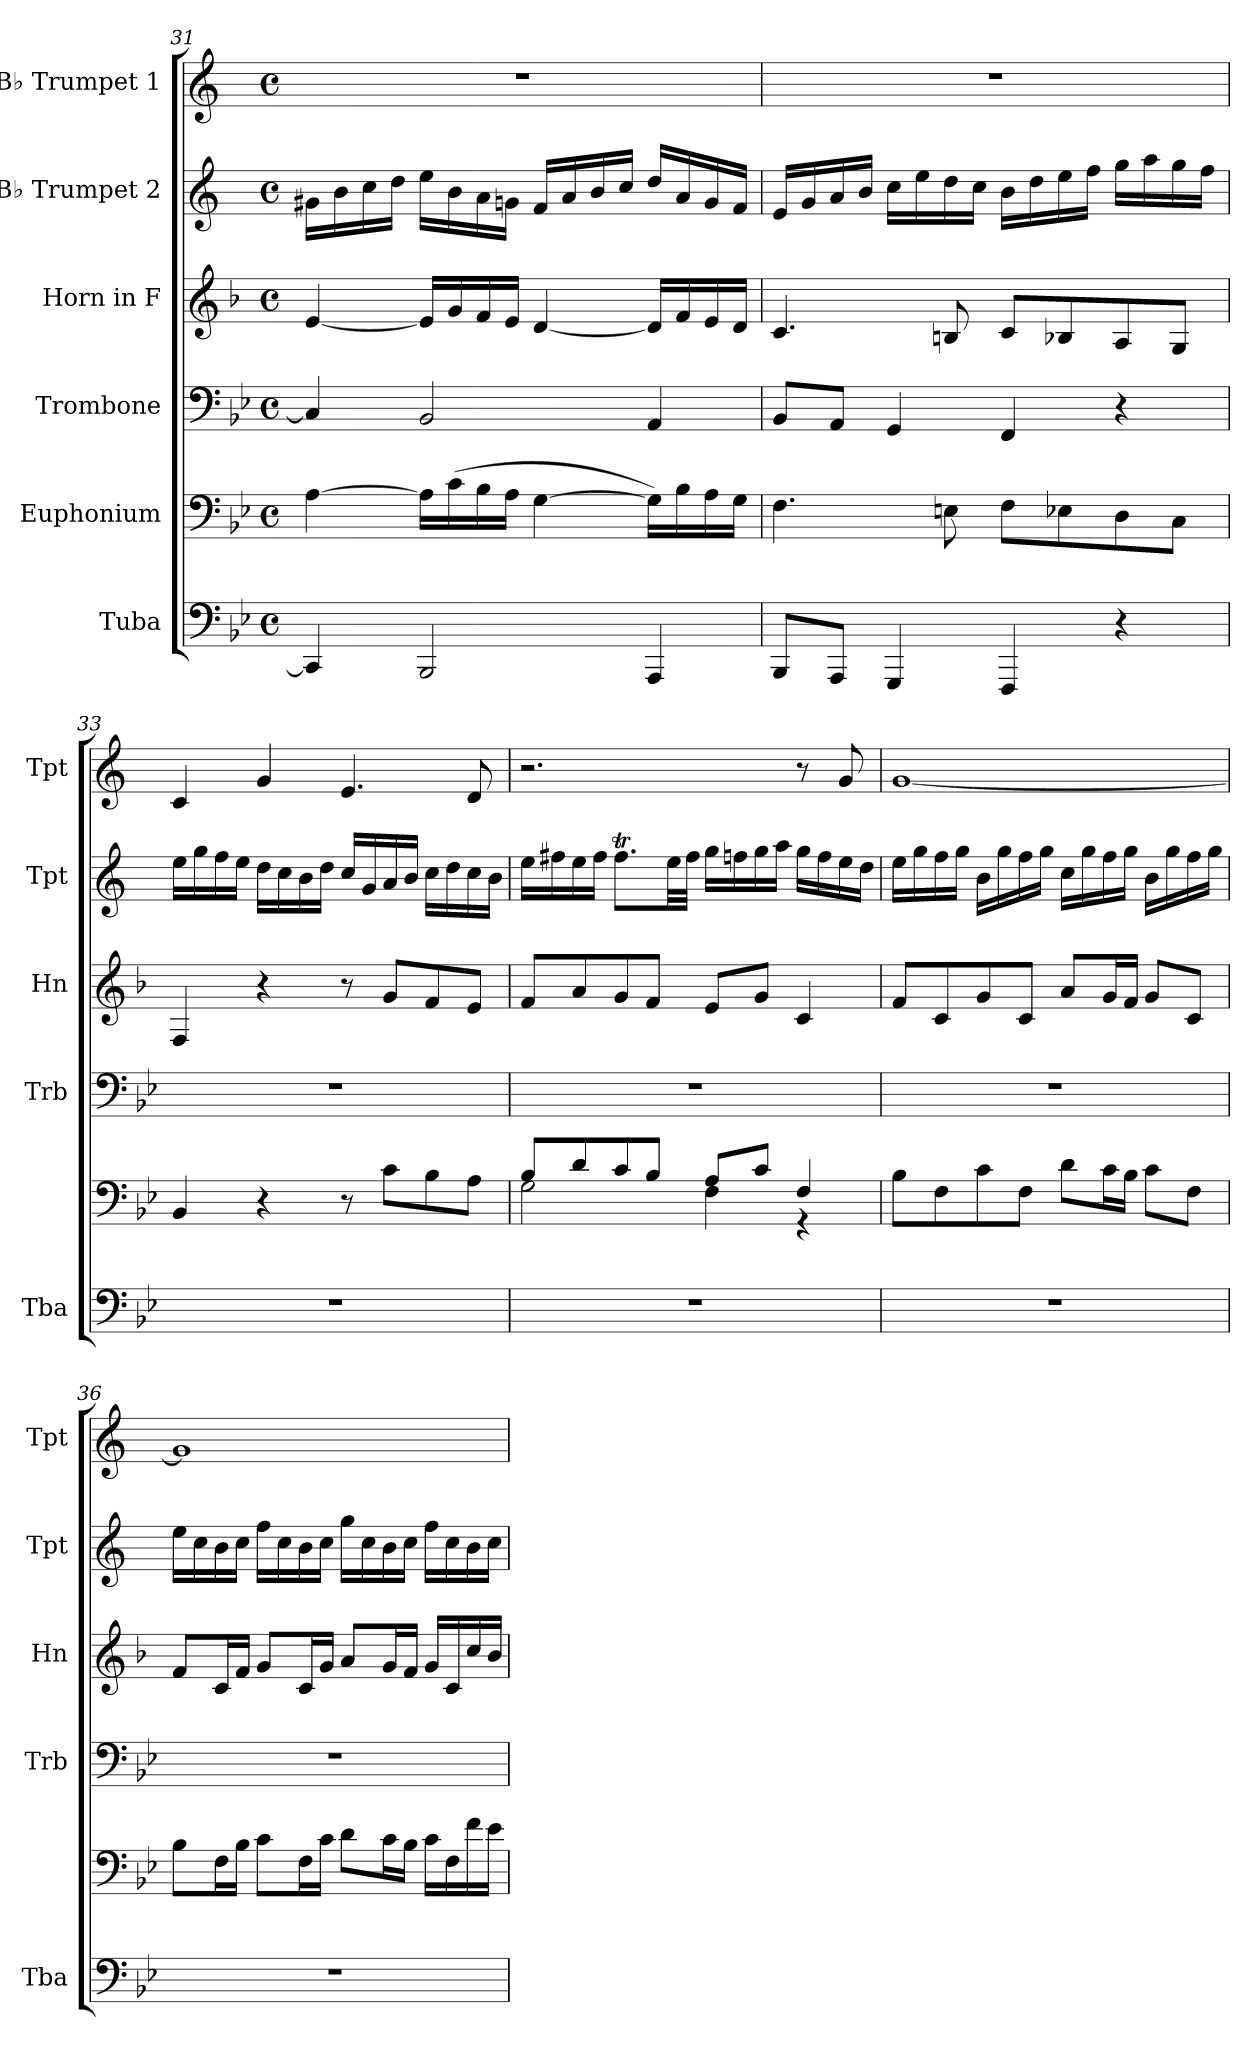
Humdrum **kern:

**kern	**kern	**kern	**kern	**kern	**kern
*part6	*part5	*part4	*part3	*part2	*part1
*staff6	*staff5	*staff4	*staff3	*staff2	*staff1
*I"Tuba	*I"Euphonium	*I"Trombone	*I"Horn in F	*I"B♭ Trumpet 2	*I"B♭ Trumpet 1
*I'Tba	*	*I'Trb	*I'Hn	*I'Tpt	*I'Tpt
*clefF4	*clefF4	*clefF4	*clefG2	*clefG2	*clefG2
*	*	*	*ITrd4c7	*ITrd1c2	*ITrd1c2
*k[b-e-]	*k[b-e-]	*k[b-e-]	*k[b-e-]	*k[b-e-]	*k[b-e-]
*M4/4	*M4/4	*M4/4	*M4/4	*M4/4	*M4/4
*met(c)	*met(c)	*met(c)	*met(c)	*met(c)	*met(c)
=31	=31	=31	=31	=31	=31
4CC/]	[4A\	4C/]	[4A/	16f#X\LL	1r
.	.	.	.	16a\	.
.	.	.	.	16b-\	.
.	.	.	.	16cc\JJ	.
2BBB-/	16A\LL]	2BB-/	16A/LL]	16dd\LL	.
.	(>16c\	.	16c/	16a\	.
.	16B-\	.	16B-/	16g\	.
.	16A\JJ	.	16A/JJ	16fn\JJ	.
.	[4G\	.	[4G/	16e-/LL	.
.	.	.	.	16g/	.
.	.	.	.	16a/	.
.	.	.	.	16b-/JJ	.
4AAA/	16G\LL])	4AA/	16G/LL]	16cc/LL	.
.	16B-\	.	16B-/	16g/	.
.	16A\	.	16A/	16f/	.
.	16G\JJ	.	16G/JJ	16e-/JJ	.
!!LO:LB:g=z
=32	=32	=32	=32	=32	=32
8BBB-/L	4.F\	8BB-/L	4.F/	16d/LL	1r
.	.	.	.	16f/	.
8AAA/J	.	8AA/J	.	16g/	.
.	.	.	.	16a/JJ	.
4GGG/	.	4GG/	.	16b-\LL	.
.	.	.	.	16dd\	.
.	8En\	.	8En/	16cc\	.
.	.	.	.	16b-\JJ	.
4FFF/	8F\L	4FF/	8F/L	16a\LL	.
.	.	.	.	16cc\	.
.	8E-X\	.	8E-X/	16dd\	.
.	.	.	.	16ee-\JJ	.
4r	8D\	4r	8D/	16ff\LL	.
.	.	.	.	16gg\	.
.	8C\J	.	8C/J	16ff\	.
.	.	.	.	16ee-\JJ	.
=33	=33	=33	=33	=33	=33
1r	4BB-/	1r	4BB-/	16dd\LL	4B-/
.	.	.	.	16ff\	.
.	.	.	.	16ee-\	.
.	.	.	.	16dd\JJ	.
.	4r	.	4r	16cc\LL	4f/
.	.	.	.	16b-\	.
.	.	.	.	16a\	.
.	.	.	.	16cc\JJ	.
.	8r	.	8r	16b-/LL	4.d/
.	.	.	.	16f/	.
.	8c\L	.	8c/L	16g/	.
.	.	.	.	16a/JJ	.
.	8B-\	.	8B-/	16b-\LL	.
.	.	.	.	16cc\	.
.	8A\J	.	8A/J	16b-\	8c/
.	.	.	.	16a\JJ	.
!!LO:PB:g=z
=34	=34	=34	=34	=34	=34
*	*^	*	*	*	*
1r	8B-/L	2G\	1r	8B-/L	16dd\LL	2.r
.	.	.	.	.	16een\	.
.	8d/	.	.	8d/	16dd\	.
.	.	.	.	.	16ee\JJ	.
.	8c/	.	.	8c/	8.eet\L	.
.	8B-/J	.	.	8B-/J	.	.
.	.	.	.	.	32dd\LL	.
.	.	.	.	.	32ee\JJJ	.
.	8A/L	4F\	.	8A/L	16ff\LL	.
.	.	.	.	.	16ee-X\	.
.	8c/J	.	.	8c/J	16ff\	.
.	.	.	.	.	16gg\JJ	.
.	4F/	4r	.	4F/	16ff\LL	8r
.	.	.	.	.	16ee-\	.
.	.	.	.	.	16dd\	8f/
.	.	.	.	.	16cc\JJ	.
*	*v	*v	*	*	*	*
=35	=35	=35	=35	=35	=35
1r	8B-\L	1r	8B-/L	16dd\LL	[1f
.	.	.	.	16ff\	.
.	8F\	.	8F/	16ee-\	.
.	.	.	.	16ff\JJ	.
.	8c\	.	8c/	16a\LL	.
.	.	.	.	16ff\	.
.	8F\J	.	8F/J	16ee-\	.
.	.	.	.	16ff\JJ	.
.	8d\L	.	8d/L	16b-\LL	.
.	.	.	.	16ff\	.
.	16c\L	.	16c/L	16ee-\	.
.	16B-\JJ	.	16B-/JJ	16ff\JJ	.
.	8c\L	.	8c/L	16a\LL	.
.	.	.	.	16ff\	.
.	8F\J	.	8F/J	16ee-\	.
.	.	.	.	16ff\JJ	.
!!LO:LB:g=z
=36	=36	=36	=36	=36	=36
1r	8B-\L	1r	8B-/L	16dd\LL	1f]
.	.	.	.	16b-\	.
.	16F\L	.	16F/L	16a\	.
.	16B-\JJ	.	16B-/JJ	16b-\JJ	.
.	8c\L	.	8c/L	16ee-\LL	.
.	.	.	.	16b-\	.
.	16F\L	.	16F/L	16a\	.
.	16c\JJ	.	16c/JJ	16b-\JJ	.
.	8d\L	.	8d/L	16ff\LL	.
.	.	.	.	16b-\	.
.	16c\L	.	16c/L	16a\	.
.	16B-\JJ	.	16B-/JJ	16b-\JJ	.
.	16c\LL	.	16c/LL	16ee-\LL	.
.	16F\	.	16F/	16b-\	.
.	16f\	.	16f/	16a\	.
.	16e-\JJ	.	16e-/JJ	16b-\JJ	.
=	=	=	=	=	=
*-	*-	*-	*-	*-	*-
